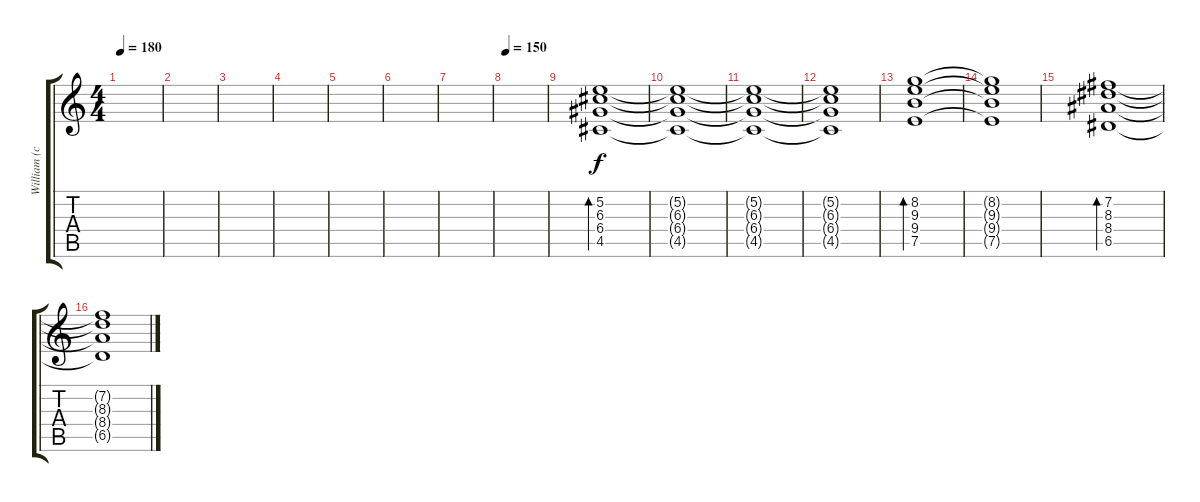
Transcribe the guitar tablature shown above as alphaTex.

\track ("William (clean)" "William (c") {instrument acousticguitarsteel}
\staff {score tabs}
\tuning (E4 B3 G3 D3 A2 D2) {hide}
\ts (4 4)
\tempo 180
\clef g2
\ks c
|
|
|
|
|
|
|
\tempo 150
|
(5.2 6.3 6.4 4.5).1{bd 480} |
(5.2{t} 6.3{t} 6.4{t} 4.5{t}).1 |
(5.2{t} 6.3{t} 6.4{t} 4.5{t}).1 |
(5.2{t} 6.3{t} 6.4{t} 4.5{t}).1 |
(8.2 9.3 9.4 7.5).1{bd 480} |
(8.2{t} 9.3{t} 9.4{t} 7.5{t}).1 |
(7.2 8.3 8.4 6.5).1{bd 480} |
(7.2{t} 8.3{t} 8.4{t} 6.5{t}).1
